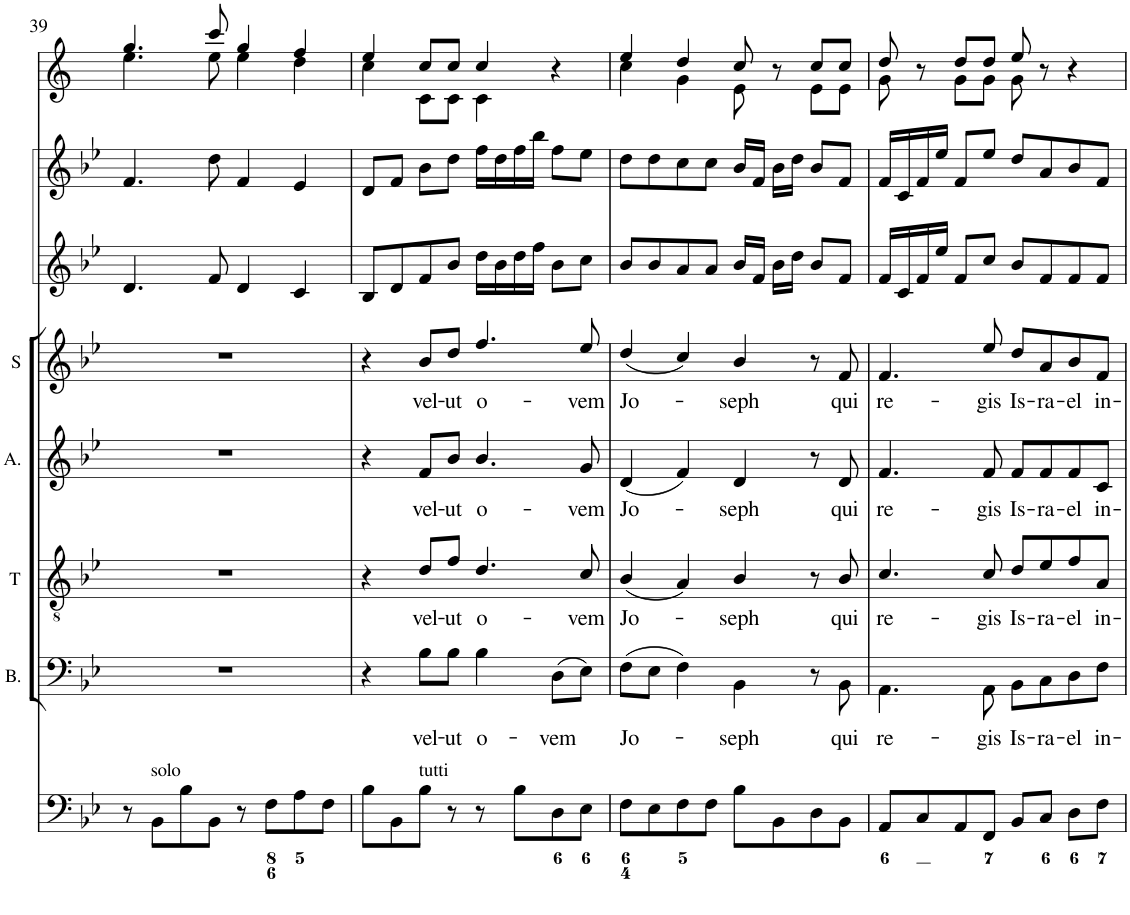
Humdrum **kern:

**kern	**kern	**text	**kern	**text	**kern	**text	**kern	**text	**kern	**kern	**kern
*part8	*part7	*part7	*part6	*part6	*part5	*part5	*part4	*part4	*part3	*part2	*part1
*staff8	*staff7	*staff7	*staff6	*staff6	*staff5	*staff5	*staff4	*staff4	*staff3	*staff2	*staff1
*I"Organ	*I"Basse	*	*I"Tenor	*	*I"Alto	*	*I"Soprane	*	*I"Violino 2	*I"Violino 1	*I"Clarini in B[b]
*	*I'B.	*	*I'T	*	*I'A.	*	*I'S	*	*I'Vln	*I'Vln	*
!!LO:PB:g=z
*clefF4	*clefF4	*	*clefGv2	*	*clefG2	*	*clefG2	*	*clefG2	*clefG2	*clefG2
*	*	*	*	*	*	*	*	*	*	*	*Trd1c2
*k[b-e-]	*k[b-e-]	*	*k[b-e-]	*	*k[b-e-]	*	*k[b-e-]	*	*k[b-e-]	*k[b-e-]	*k[]
*M4/4	*M4/4	*	*M4/4	*	*M4/4	*	*M4/4	*	*M4/4	*M4/4	*M4/4
*met(c)	*met(c)	*	*met(c)	*	*met(c)	*	*met(c)	*	*met(c)	*met(c)	*met(c)
=39	=39	=39	=39	=39	=39	=39	=39	=39	=39	=39	=39
*	*	*	*	*	*	*	*	*	*	*	*^
8r	1r	.	1r	.	1r	.	1r	.	4.d/	4.f/	4.gg/	4.ee\
!LO:TX:a:t=solo	!	!	!	!	!	!	!	!	!	!	!	!
8BB-\L	.	.	.	.	.	.	.	.	.	.	.	.
8B-\	.	.	.	.	.	.	.	.	.	.	.	.
8BB-\J	.	.	.	.	.	.	.	.	8f/	8dd\	8ccc/	8ee\
8r	.	.	.	.	.	.	.	.	4d/	4f/	4gg/	4ee\
8F\L	.	.	.	.	.	.	.	.	.	.	.	.
8A\	.	.	.	.	.	.	.	.	4c/	4e-/	4ff/	4dd\
8F\J	.	.	.	.	.	.	.	.	.	.	.	.
=40	=40	=40	=40	=40	=40	=40	=40	=40	=40	=40	=40	=40
8B-\L	4r	.	4r	.	4r	.	4r	.	8B-/L	8d/L	4ee/	4cc\
8BB-\	.	.	.	.	.	.	.	.	8d/	8f/J	.	.
!LO:TX:a:t=tutti	!	!	!	!	!	!	!	!	!	!	!	!
!	!	!LO:LY:b	!	!LO:LY:b	!	!LO:LY:b	!	!LO:LY:b	!	!	!	!
8B-\J	8B-\L	vel-	8d/L	vel-	8f/L	vel-	8b-/L	vel-	8f/	8b-\L	8cc/L	8c\L
!	!	!LO:LY:b	!	!LO:LY:b	!	!LO:LY:b	!	!LO:LY:b	!	!	!	!
8r	8B-\J	-ut	8f/J	-ut	8b-/J	-ut	8dd/J	-ut	8b-/J	8dd\J	8cc/J	8c\J
!	!	!LO:LY:b	!	!LO:LY:b	!	!LO:LY:b	!	!LO:LY:b	!	!	!	!
8r	4B-\	o-	4.d/	o-	4.b-/	o-	4.ff/	o-	16dd\LL	16ff\LL	4cc/	4c\
.	.	.	.	.	.	.	.	.	16b-\	16dd\	.	.
8B-\L	.	.	.	.	.	.	.	.	16dd\	16ff\	.	.
.	.	.	.	.	.	.	.	.	16ff\JJ	16bb-\JJ	.	.
!	!	!LO:LY:b	!	!	!	!	!	!	!	!	!	!
8D\	(8D\L	-vem	.	.	.	.	.	.	8b-\L	8ff\L	4r	4ryy
!	!	!	!	!LO:LY:b	!	!LO:LY:b	!	!LO:LY:b	!	!	!	!
8E-\J	8E-\J)	.	8c/	-vem	8g/	-vem	8ee-/	-vem	8cc\J	8ee-\J	.	.
=41	=41	=41	=41	=41	=41	=41	=41	=41	=41	=41	=41	=41
!	!	!LO:LY:b	!	!LO:LY:b	!	!LO:LY:b	!	!LO:LY:b	!	!	!	!
8F\L	(8F\L	Jo-	(4B-/	Jo-	(4d/	Jo-	(4dd/	Jo-	8b-/L	8dd\L	4ee/	4cc\
8E-\	8E-\J	.	.	.	.	.	.	.	8b-/	8dd\	.	.
8F\	4F\)	.	4A/)	.	4f/)	.	4cc/)	.	8a/	8cc\	4dd/	4g\
8F\J	.	.	.	.	.	.	.	.	8a/J	8cc\J	.	.
!	!	!LO:LY:b	!	!LO:LY:b	!	!LO:LY:b	!	!LO:LY:b	!	!	!	!
8B-\L	4BB-\	-seph	4B-/	-seph	4d/	-seph	4b-/	-seph	16b-/LL	16b-/LL	8cc/	8e\
.	.	.	.	.	.	.	.	.	16f/JJ	16f/JJ	.	.
8BB-\	.	.	.	.	.	.	.	.	16b-\LL	16b-\LL	8r	8ryy
.	.	.	.	.	.	.	.	.	16dd\JJ	16dd\JJ	.	.
8D\	8r	.	8r	.	8r	.	8r	.	8b-/L	8b-/L	8cc/L	8e\L
!	!	!LO:LY:b	!	!LO:LY:b	!	!LO:LY:b	!	!LO:LY:b	!	!	!	!
8BB-\J	8BB-\	qui	8B-/	qui	8d/	qui	8f/	qui	8f/J	8f/J	8cc/J	8e\J
=42	=42	=42	=42	=42	=42	=42	=42	=42	=42	=42	=42	=42
!	!	!LO:LY:b	!	!LO:LY:b	!	!LO:LY:b	!	!LO:LY:b	!	!	!	!
8AA/L	4.AA\	re-	4.c/	re-	4.f/	re-	4.f/	re-	16f/LL	16f/LL	8dd/	8g\
.	.	.	.	.	.	.	.	.	16c/	16c/	.	.
8C/	.	.	.	.	.	.	.	.	16f/	16f/	8r	8ryy
.	.	.	.	.	.	.	.	.	16ee-/JJ	16ee-/JJ	.	.
8AA/	.	.	.	.	.	.	.	.	8f/L	8f/L	8dd/L	8g\L
!	!	!LO:LY:b	!	!LO:LY:b	!	!LO:LY:b	!	!LO:LY:b	!	!	!	!
8FF/J	8AA\	-gis	8c/	-gis	8f/	-gis	8ee-/	-gis	8cc/J	8ee-/J	8dd/J	8g\J
!	!	!LO:LY:b	!	!LO:LY:b	!	!LO:LY:b	!	!LO:LY:b	!	!	!	!
8BB-/L	8BB-\L	Is-	8d/L	Is-	8f/L	Is-	8dd/L	Is-	8b-/L	8dd/L	8ee/	8g\
!	!	!LO:LY:b	!	!LO:LY:b	!	!LO:LY:b	!	!LO:LY:b	!	!	!	!
8C/J	8C\	-ra-	8e-/	-ra-	8f/	-ra-	8a/	-ra-	8f/	8a/	8r	4.ryy
!	!	!LO:LY:b	!	!LO:LY:b	!	!LO:LY:b	!	!LO:LY:b	!	!	!	!
8D\L	8D\	-el	8f/	-el	8f/	-el	8b-/	-el	8f/	8b-/	4r	.
!	!	!LO:LY:b	!	!LO:LY:b	!	!LO:LY:b	!	!LO:LY:b	!	!	!	!
8F\J	8F\J	in-	8A/J	in-	8c/J	in-	8f/J	in-	8f/J	8f/J	.	.
*	*	*	*	*	*	*	*	*	*	*	*v	*v
=	=	=	=	=	=	=	=	=	=	=	=
*-	*-	*-	*-	*-	*-	*-	*-	*-	*-	*-	*-
